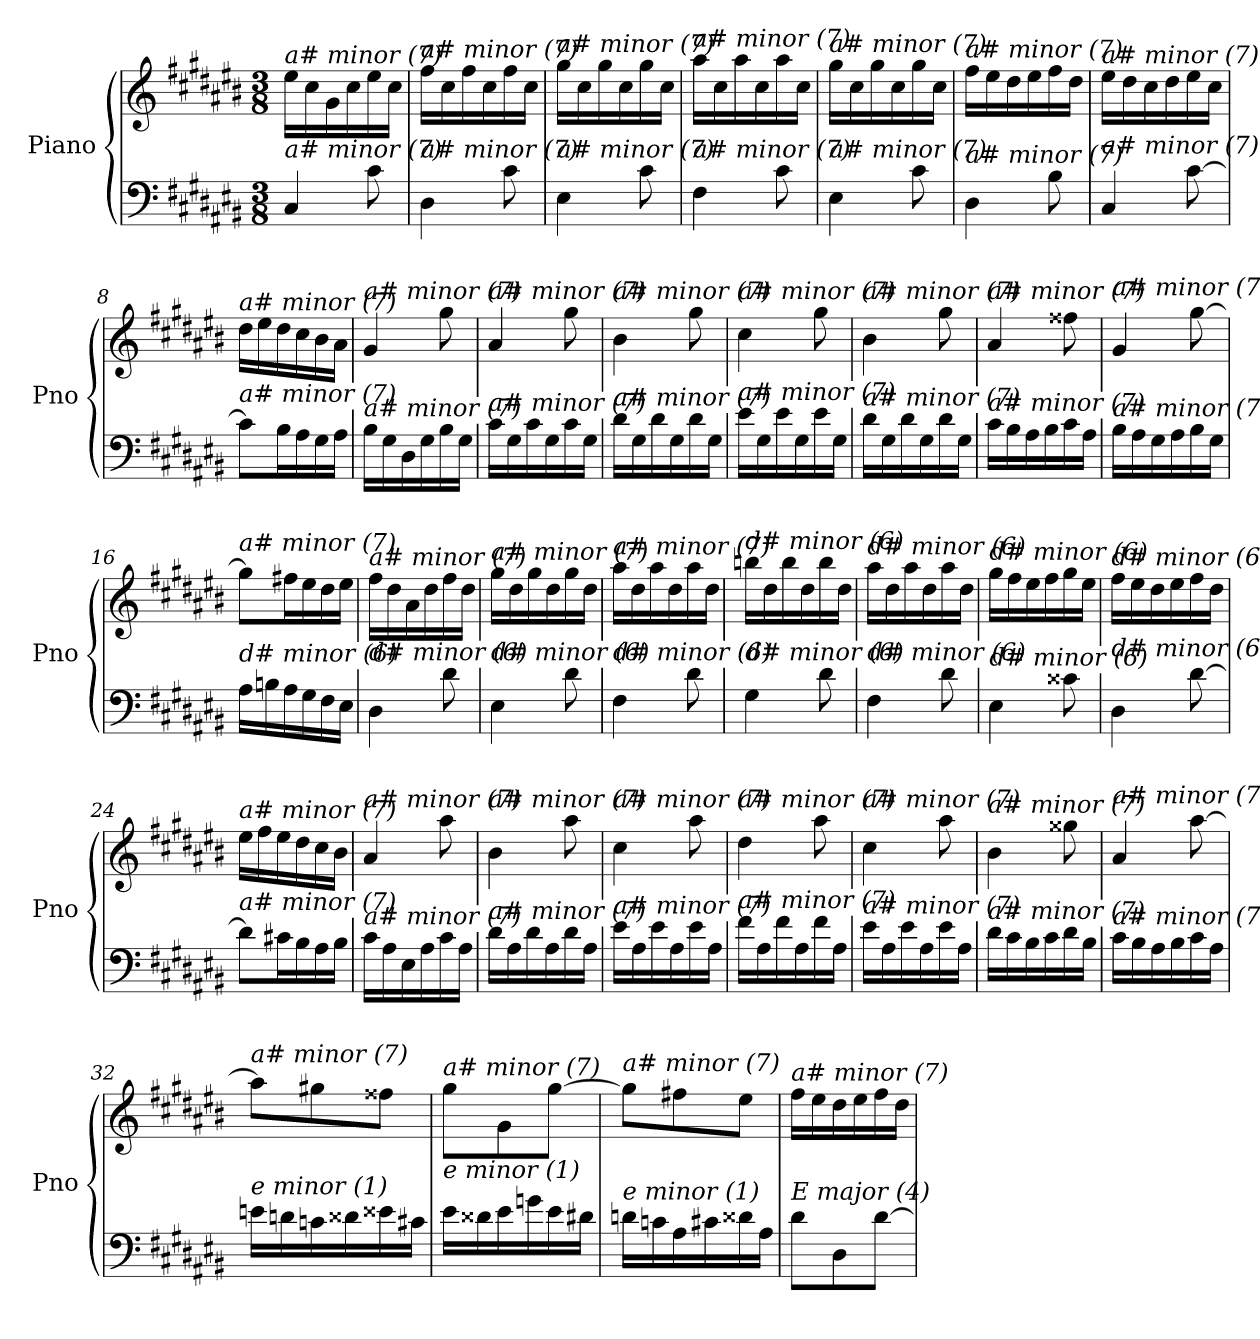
**kern	**kern
*part1	*part1
*staff2	*staff1
*I"Piano	*
*I'Pno	*
*clefF4	*clefG2
*k[f#c#g#d#a#e#b#]	*k[f#c#g#d#a#e#b#]
*M3/8	*M3/8
=1	=1
!	!LO:TX:i:t=a# minor (7)
!LO:TX:i:t=a# minor (7)	!
4C#/	16ee#\LL
.	16cc#\
.	16g#\
.	16cc#\
8c#\	16ee#\
.	16cc#\JJ
=2	=2
!	!LO:TX:i:t=a# minor (7)
!LO:TX:i:t=a# minor (7)	!
4D#\	16ff#\LL
.	16cc#\
.	16ff#\
.	16cc#\
8c#\	16ff#\
.	16cc#\JJ
=3	=3
!	!LO:TX:i:t=a# minor (7)
!LO:TX:i:t=a# minor (7)	!
4E#\	16gg#\LL
.	16cc#\
.	16gg#\
.	16cc#\
8c#\	16gg#\
.	16cc#\JJ
=4	=4
!	!LO:TX:i:t=a# minor (7)
!LO:TX:i:t=a# minor (7)	!
4F#\	16aa#\LL
.	16cc#\
.	16aa#\
.	16cc#\
8c#\	16aa#\
.	16cc#\JJ
=5	=5
!	!LO:TX:i:t=a# minor (7)
!LO:TX:i:t=a# minor (7)	!
4E#\	16gg#\LL
.	16cc#\
.	16gg#\
.	16cc#\
8c#\	16gg#\
.	16cc#\JJ
=6	=6
!	!LO:TX:i:t=a# minor (7)
!LO:TX:i:t=a# minor (7)	!
4D#\	16ff#\LL
.	16ee#\
.	16dd#\
.	16ee#\
8B#\	16ff#\
.	16dd#\JJ
!!LO:LB:g=z
=7	=7
!	!LO:TX:i:t=a# minor (7)
!LO:TX:i:t=a# minor (7)	!
4C#/	16ee#\LL
.	16dd#\
.	16cc#\
.	16dd#\
[8c#\	16ee#\
.	16cc#\JJ
=8	=8
!	!LO:TX:i:t=a# minor (7)
!LO:TX:i:t=a# minor (7)	!
8c#\L]	16dd#\LL
.	16ee#\
16B#\L	16dd#\
16A#\	16cc#\
16G#\	16b#\
16A#\JJ	16a#\JJ
=9	=9
!	!LO:TX:i:t=a# minor (7)
!LO:TX:i:t=a# minor (7)	!
16B#\LL	4g#/
16G#\	.
16D#\	.
16G#\	.
16B#\	8gg#\
16G#\JJ	.
=10	=10
!	!LO:TX:i:t=a# minor (7)
!LO:TX:i:t=a# minor (7)	!
16c#\LL	4a#/
16G#\	.
16c#\	.
16G#\	.
16c#\	8gg#\
16G#\JJ	.
=11	=11
!	!LO:TX:i:t=a# minor (7)
!LO:TX:i:t=a# minor (7)	!
16d#\LL	4b#\
16G#\	.
16d#\	.
16G#\	.
16d#\	8gg#\
16G#\JJ	.
=12	=12
!	!LO:TX:i:t=a# minor (7)
!LO:TX:i:t=a# minor (7)	!
16e#\LL	4cc#\
16G#\	.
16e#\	.
16G#\	.
16e#\	8gg#\
16G#\JJ	.
=13	=13
!	!LO:TX:i:t=a# minor (7)
!LO:TX:i:t=a# minor (7)	!
16d#\LL	4b#\
16G#\	.
16d#\	.
16G#\	.
16d#\	8gg#\
16G#\JJ	.
!!LO:LB:g=z
=14	=14
!	!LO:TX:i:t=a# minor (7)
!LO:TX:i:t=a# minor (7)	!
16c#\LL	4a#/
16B#\	.
16A#\	.
16B#\	.
16c#\	8ff##X\
16A#\JJ	.
=15	=15
!	!LO:TX:i:t=a# minor (7)
!LO:TX:i:t=a# minor (7)	!
16B#\LL	4g#/
16A#\	.
16G#\	.
16A#\	.
16B#\	[8gg#\
16G#\JJ	.
=16	=16
!	!LO:TX:i:t=a# minor (7)
!LO:TX:i:t=d# minor (6)	!
16A#\LL	8gg#\L]
16Bn\	.
16A#\	16ff#X\L
16G#\	16ee#\
16F#\	16dd#\
16E#\JJ	16ee#\JJ
=17	=17
!	!LO:TX:i:t=a# minor (7)
!LO:TX:i:t=d# minor (6)	!
4D#\	16ff#\LL
.	16dd#\
.	16a#\
.	16dd#\
8d#\	16ff#\
.	16dd#\JJ
=18	=18
!	!LO:TX:i:t=a# minor (7)
!LO:TX:i:t=d# minor (6)	!
4E#\	16gg#\LL
.	16dd#\
.	16gg#\
.	16dd#\
8d#\	16gg#\
.	16dd#\JJ
=19	=19
!	!LO:TX:i:t=a# minor (7)
!LO:TX:i:t=d# minor (6)	!
4F#\	16aa#\LL
.	16dd#\
.	16aa#\
.	16dd#\
8d#\	16aa#\
.	16dd#\JJ
=20	=20
!	!LO:TX:i:t=d# minor (6)
!LO:TX:i:t=d# minor (6)	!
4G#\	16bbn\LL
.	16dd#\
.	16bb\
.	16dd#\
8d#\	16bb\
.	16dd#\JJ
!!LO:LB:g=z
=21	=21
!	!LO:TX:i:t=d# minor (6)
!LO:TX:i:t=d# minor (6)	!
4F#\	16aa#\LL
.	16dd#\
.	16aa#\
.	16dd#\
8d#\	16aa#\
.	16dd#\JJ
=22	=22
!	!LO:TX:i:t=d# minor (6)
!LO:TX:i:t=d# minor (6)	!
4E#\	16gg#\LL
.	16ff#\
.	16ee#\
.	16ff#\
8c##X\	16gg#\
.	16ee#\JJ
=23	=23
!	!LO:TX:i:t=d# minor (6)
!LO:TX:i:t=d# minor (6)	!
4D#\	16ff#\LL
.	16ee#\
.	16dd#\
.	16ee#\
[8d#\	16ff#\
.	16dd#\JJ
=24	=24
!	!LO:TX:i:t=a# minor (7)
!LO:TX:i:t=a# minor (7)	!
8d#\L]	16ee#\LL
.	16ff#\
16c#X\L	16ee#\
16B#\	16dd#\
16A#\	16cc#\
16B#\JJ	16b#\JJ
=25	=25
!	!LO:TX:i:t=a# minor (7)
!LO:TX:i:t=a# minor (7)	!
16c#\LL	4a#/
16A#\	.
16E#\	.
16A#\	.
16c#\	8aa#\
16A#\JJ	.
=26	=26
!	!LO:TX:i:t=a# minor (7)
!LO:TX:i:t=a# minor (7)	!
16d#\LL	4b#\
16A#\	.
16d#\	.
16A#\	.
16d#\	8aa#\
16A#\JJ	.
=27	=27
!	!LO:TX:i:t=a# minor (7)
!LO:TX:i:t=a# minor (7)	!
16e#\LL	4cc#\
16A#\	.
16e#\	.
16A#\	.
16e#\	8aa#\
16A#\JJ	.
!!LO:LB:g=z
=28	=28
!	!LO:TX:i:t=a# minor (7)
!LO:TX:i:t=a# minor (7)	!
16f#\LL	4dd#\
16A#\	.
16f#\	.
16A#\	.
16f#\	8aa#\
16A#\JJ	.
=29	=29
!	!LO:TX:i:t=a# minor (7)
!LO:TX:i:t=a# minor (7)	!
16e#\LL	4cc#\
16A#\	.
16e#\	.
16A#\	.
16e#\	8aa#\
16A#\JJ	.
=30	=30
!	!LO:TX:i:t=a# minor (7)
!LO:TX:i:t=a# minor (7)	!
16d#\LL	4b#\
16c#\	.
16B#\	.
16c#\	.
16d#\	8gg##X\
16B#\JJ	.
=31	=31
!	!LO:TX:i:t=a# minor (7)
!LO:TX:i:t=a# minor (7)	!
16c#\LL	4a#/
16B#\	.
16A#\	.
16B#\	.
16c#\	[8aa#\
16A#\JJ	.
=32	=32
!	!LO:TX:i:t=a# minor (7)
!LO:TX:i:t=e minor (1)	!
16eni\LL	8aa#\L]
16dni\	.
16cni\	8gg#X\
16d##i\	.
16e##i\	8ff##X\J
16c#i\JJ	.
=33	=33
!	!LO:TX:i:t=a# minor (7)
!LO:TX:i:t=e minor (1)	!
16e#\LL	8gg#\L
16d##Xj\	.
16e#\	8g#\
16gni\	.
16e#\	[8gg#\J
16d#X\JJ	.
!!LO:PB:g=z
=34	=34
!	!LO:TX:i:t=a# minor (7)
!LO:TX:i:t=e minor (1)	!
16dni\LL	8gg#\L]
16cni\	.
16A#\	8ff#X\
16c#i\	.
16d##i\	8ee#\J
16A#\JJ	.
=35	=35
!	!LO:TX:i:t=a# minor (7)
!LO:TX:i:t=E major (4)	!
8d#\L	16ff#\LL
.	16ee#\
8D#\	16dd#\
.	16ee#\
[8d#\J	16ff#\
.	16dd#\JJ
=	=
*-	*-
